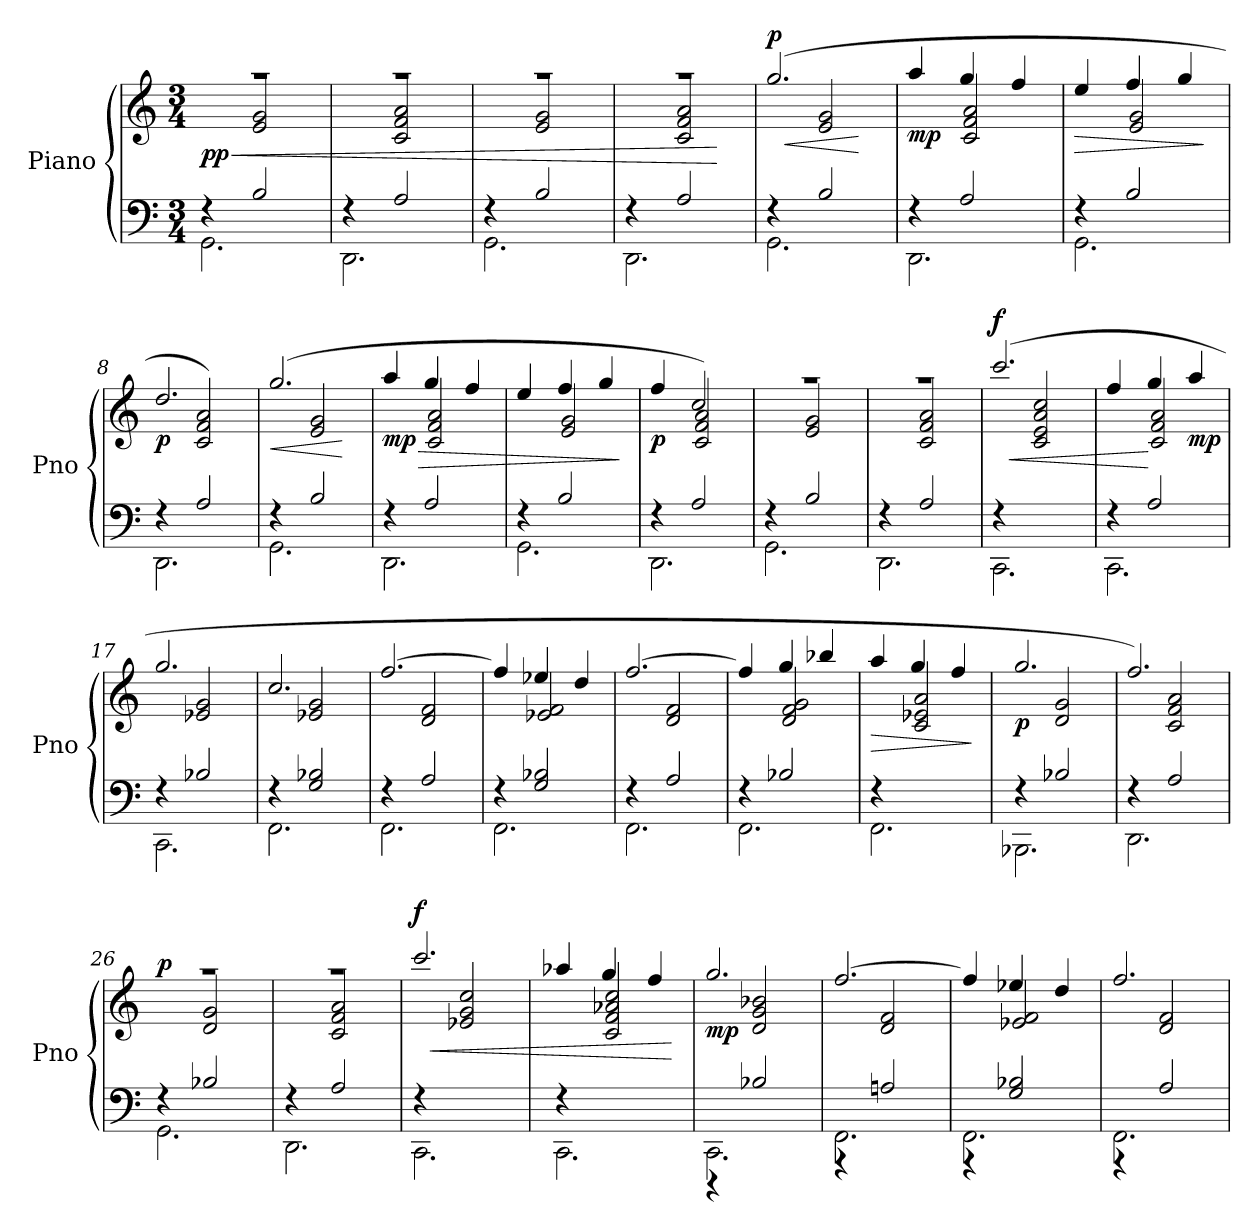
**kern	**kern	**dynam
*part1	*part1	*part1
*staff2	*staff1	*staff1/2
*I"Piano	*	*
*I'Pno	*	*
*clefF4	*clefG2	*
*k[]	*k[]	*
*M3/4	*M3/4	*
=1	=1	=1
*^	*	*
*	*^	*	*
!	!	!	!LO:TX:a:B:t=Lent et triste	!
!	!	!	!	!LO:HP:b
*	*	*	*^	*
!	!	!	!	!	!LO:DY:n=1:b
4r	2.GG\	4ryy	2.raa	4ryy	< pp
2ryy	.	2B/	.	2e/ 2g/	.
=2	=2	=2	=2	=2	=2
4r	2.DD\	4ryy	2.raa	4ryy	.
2ryy	.	2A/	.	2c/ 2f/ 2a/	.
=3	=3	=3	=3	=3	=3
4r	2.GG\	4ryy	2.raa	4ryy	.
2ryy	.	2B/	.	2e/ 2g/	.
=4	=4	=4	=4	=4	=4
4r	2.DD\	4ryy	2.raa	4ryy	.
2ryy	.	2A/	.	2c/ 2f/ 2a/	.
*v	*v	*v	*	*	*
*	*v	*v	*
.	.	[
=5	=5	=5
*^	*	*
*	*^	*	*
!	!	!	!	!LO:HP:b
*	*	*	*^	*
!	!	!	!	!	!LO:DY:n=1:a
4r	2.GG\	4ryy	(>2.gg/	4ryy	< p
2ryy	.	2B/	.	2e/ 2g/	.
*v	*v	*v	*	*	*
*	*v	*v	*
.	.	[
!!LO:LB:g=z
=6	=6	=6
*^	*^	*
*	*^	*	*	*
!	!	!	!	!	!LO:DY:b
4r	2.DD\	4ryy	4aa/	4ryy	mp
2ryy	.	2A/	4gg/	2c/ 2f/ 2a/	.
.	.	.	4ff/	.	.
=7	=7	=7	=7	=7	=7
!	!	!	!	!	!LO:HP:b
4r	2.GG\	4ryy	4ee/	4ryy	>
2ryy	.	2B/	4ff/	2e/ 2g/	.
.	.	.	4gg/	.	.
*v	*v	*v	*	*	*
*	*v	*v	*
.	.	]
=8	=8	=8
*^	*^	*
*	*^	*	*	*
!	!	!	!	!	!LO:DY:b
4r	2.DD\	4ryy	2.dd/	4ryy	p
2ryy	.	2A/	.	2c/ 2f/ 2a/)	.
=9	=9	=9	=9	=9	=9
!	!	!	!	!	!LO:HP:b
4r	2.GG\	4ryy	(>2.gg/	4ryy	<
2ryy	.	2B/	.	2e/ 2g/	.
*v	*v	*v	*	*	*
*	*v	*v	*
.	.	[
=10	=10	=10
*^	*	*
*	*^	*	*
!	!	!	!	!LO:HP:b
*	*	*	*^	*
!	!	!	!	!	!LO:DY:n=1:b
4r	2.DD\	4ryy	4aa/	4ryy	> mp
2ryy	.	2A/	4gg/	2c/ 2f/ 2a/	.
.	.	.	4ff/	.	.
=11	=11	=11	=11	=11	=11
4r	2.GG\	4ryy	4ee/	4ryy	.
2ryy	.	2B/	4ff/	2e/ 2g/	.
.	.	.	4gg/	.	.
*v	*v	*v	*	*	*
*	*v	*v	*
.	.	]
!!LO:LB:g=z
=12	=12	=12
*^	*^	*
*	*^	*	*	*
!	!	!	!	!	!LO:DY:b
4r	2.DD\	4ryy	4ff/	4ryy	p
2ryy	.	2A/	2cc/)	2c/ 2f/ 2a/	.
=13	=13	=13	=13	=13	=13
4r	2.GG\	4ryy	2.raa	4ryy	.
2ryy	.	2B/	.	2e/ 2g/	.
=14	=14	=14	=14	=14	=14
4r	2.DD\	4ryy	2.raa	4ryy	.
2ryy	.	2A/	.	2c/ 2f/ 2a/	.
=15	=15	=15	=15	=15	=15
!	!	!	!	!	!LO:HP:b
!	!	!	!	!	!LO:DY:n=1:a
*	*v	*v	*	*	*
4r	2.CC\	(>2.ccc/	4ryy	< f
2ryy	.	.	2c/ 2e/ 2a/ 2cc/	.
=16	=16	=16	=16	=16
*	*^	*	*	*
4r	2.CC\	4ryy	4ff/	4ryy	.
2ryy	.	2A/	4gg/	2c/ 2f/ 2a/	[
!	!	!	!	!	!LO:DY:b
.	.	.	4aa/	.	mp
=17	=17	=17	=17	=17	=17
4r	2.CC\	4ryy	2.gg/	4ryy	.
2ryy	.	2B-X/	.	2e-X/ 2g/	.
!!LO:LB:g=z	!!
=18	=18	=18	=18	=18	=18
4r	2.FF\	4ryy	2.cc/	4ryy	.
2ryy	.	2G/ 2B-X/	.	2e-X/ 2g/	.
=19	=19	=19	=19	=19	=19
4r	2.FF\	4ryy	[2.ff/	4ryy	.
2ryy	.	2A/	.	2d/ 2f/	.
=20	=20	=20	=20	=20	=20
4r	2.FF\	4ryy	4ff/]	4ryy	.
2ryy	.	2G/ 2B-X/	4ee-X/	2e-X/ 2f/	.
.	.	.	4dd/	.	.
=21	=21	=21	=21	=21	=21
4r	2.FF\	4ryy	[2.ff/	4ryy	.
2ryy	.	2A/	.	2d/ 2f/	.
=22	=22	=22	=22	=22	=22
4r	2.FF\	4ryy	4ff/]	4ryy	.
2ryy	.	2B-X/	4gg/	2d/ 2f/ 2g/	.
.	.	.	4bb-X/	.	.
*	*v	*v	*	*	*
=23	=23	=23	=23	=23
!	!	!	!	!LO:HP:b
4r	2.FF\	4aa/	4ryy	>
2ryy	.	4gg/	2c/ 2e-X/ 2a/	.
.	.	4ff/	.	.
*v	*v	*	*	*
*	*v	*v	*
.	.	]
!!LO:LB:g=z
=24	=24	=24
*^	*^	*
*	*^	*	*	*
!	!	!	!	!	!LO:DY:b
4r	2.BBB-X\	4ryy	2.gg/	4ryy	p
2ryy	.	2B-X/	.	2d/ 2g/	.
=25	=25	=25	=25	=25	=25
4r	2.DD\	4ryy	2.ff/)	4ryy	.
2ryy	.	2A/	.	2c/ 2f/ 2a/	.
=26	=26	=26	=26	=26	=26
!	!	!	!	!	!LO:DY:a
4r	2.GG\	4ryy	2.raa	4ryy	p
2ryy	.	2B-X/	.	2d/ 2g/	.
=27	=27	=27	=27	=27	=27
4r	2.DD\	4ryy	2.raa	4ryy	.
2ryy	.	2A/	.	2c/ 2f/ 2a/	.
=28	=28	=28	=28	=28	=28
!	!	!	!	!	!LO:HP:b
!	!	!	!	!	!LO:DY:n=1:a
*	*v	*v	*	*	*
4r	2.CC\	2.ccc/	4ryy	< f
2ryy	.	.	2e-X/ 2g/ 2cc/	.
=29	=29	=29	=29	=29
4r	2.CC\	4aa-X/	4ryy	.
2ryy	.	4gg/	2c/ 2f/ 2a-X/ 2cc/	.
.	.	4ff/	.	.
*v	*v	*	*	*
*	*v	*v	*
.	.	[
!!LO:PB:g=z
=30	=30	=30
*^	*^	*
*	*^	*	*	*
!	!	!	!	!	!LO:DY:b
2.CC\	4r	4ryy	2.gg/	4ryy	mp
.	2ryy	2B-X/	.	2d/ 2g/ 2b-X/	.
=31	=31	=31	=31	=31	=31
2.FF\	4r	4ryy	[2.ff/	4ryy	.
.	2ryy	2An/	.	2d/ 2f/	.
=32	=32	=32	=32	=32	=32
2.FF\	4r	4ryy	4ff/]	4ryy	.
.	2ryy	2G/ 2B-X/	4ee-X/	2e-X/ 2f/	.
.	.	.	4dd/	.	.
=33	=33	=33	=33	=33	=33
2.FF\	4r	4ryy	2.ff/	4ryy	.
.	2ryy	2A/	.	2d/ 2f/	.
*v	*v	*v	*	*	*
*	*v	*v	*
=	=	=
*-	*-	*-
